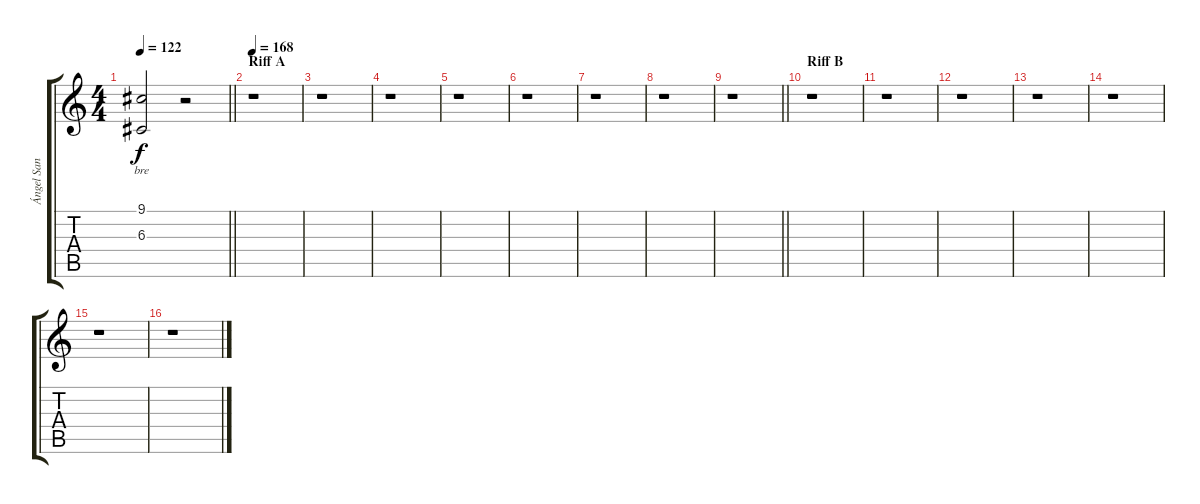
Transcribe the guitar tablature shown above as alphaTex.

\track ("Ángel San Juan (Voz)" "Ángel San ") {instrument lead2sawtooth}
\staff {score tabs}
\tuning (E4 B3 G3 D3 A2 E2) {hide}
\ts (4 4)
\tempo 122
\clef g2
\barLineRight lightlight
\ks c
(9.1{t} 6.3{t}).2{lyrics (0 "bre") lyrics (1 "") lyrics (2 "") lyrics (3 "") lyrics (4 "") dy f} r.2 |
\section ("" "Riff A")
\tempo 168
r.1 |
r.1 |
r.1 |
r.1 |
r.1 |
r.1 |
r.1 |
\barLineRight lightlight
r.1 |
\section ("" "Riff B")
r.1 |
r.1 |
r.1 |
r.1 |
r.1 |
r.1 |
r.1
